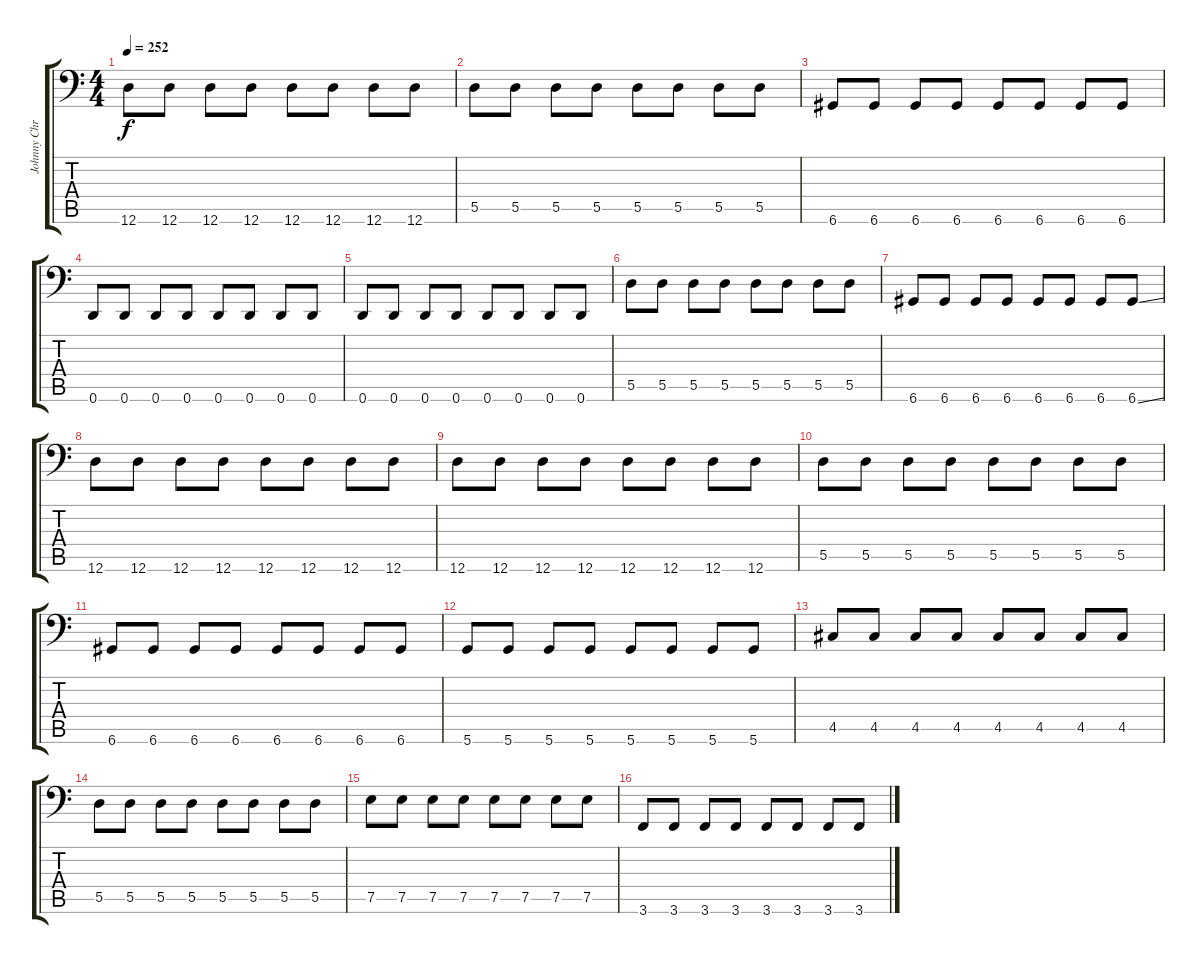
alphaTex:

\track ("Johnny Christ" "Johnny Chr") {instrument electricbasspick}
\staff {score tabs}
\tuning (E3 B2 G2 D2 A1 D1) {hide}
\ts (4 4)
\tempo 252
\clef f4
\ks c
12.6.8{dy f} 12.6.8 12.6.8 12.6.8 12.6.8 12.6.8 12.6.8 12.6.8 |
5.5.8 5.5.8 5.5.8 5.5.8 5.5.8 5.5.8 5.5.8 5.5.8 |
6.6.8 6.6.8 6.6.8 6.6.8 6.6.8 6.6.8 6.6.8 6.6.8 |
0.6.8 0.6.8 0.6.8 0.6.8 0.6.8 0.6.8 0.6.8 0.6.8 |
0.6.8 0.6.8 0.6.8 0.6.8 0.6.8 0.6.8 0.6.8 0.6.8 |
5.5.8 5.5.8 5.5.8 5.5.8 5.5.8 5.5.8 5.5.8 5.5.8 |
6.6.8 6.6.8 6.6.8 6.6.8 6.6.8 6.6.8 6.6.8 6.6{ss}.8 |
12.6.8 12.6.8 12.6.8 12.6.8 12.6.8 12.6.8 12.6.8 12.6.8 |
12.6.8 12.6.8 12.6.8 12.6.8 12.6.8 12.6.8 12.6.8 12.6.8 |
5.5.8 5.5.8 5.5.8 5.5.8 5.5.8 5.5.8 5.5.8 5.5.8 |
6.6.8 6.6.8 6.6.8 6.6.8 6.6.8 6.6.8 6.6.8 6.6.8 |
5.6.8 5.6.8 5.6.8 5.6.8 5.6.8 5.6.8 5.6.8 5.6.8 |
4.5.8 4.5.8 4.5.8 4.5.8 4.5.8 4.5.8 4.5.8 4.5.8 |
5.5.8 5.5.8 5.5.8 5.5.8 5.5.8 5.5.8 5.5.8 5.5.8 |
7.5.8 7.5.8 7.5.8 7.5.8 7.5.8 7.5.8 7.5.8 7.5.8 |
3.6.8 3.6.8 3.6.8 3.6.8 3.6.8 3.6.8 3.6.8 3.6.8
